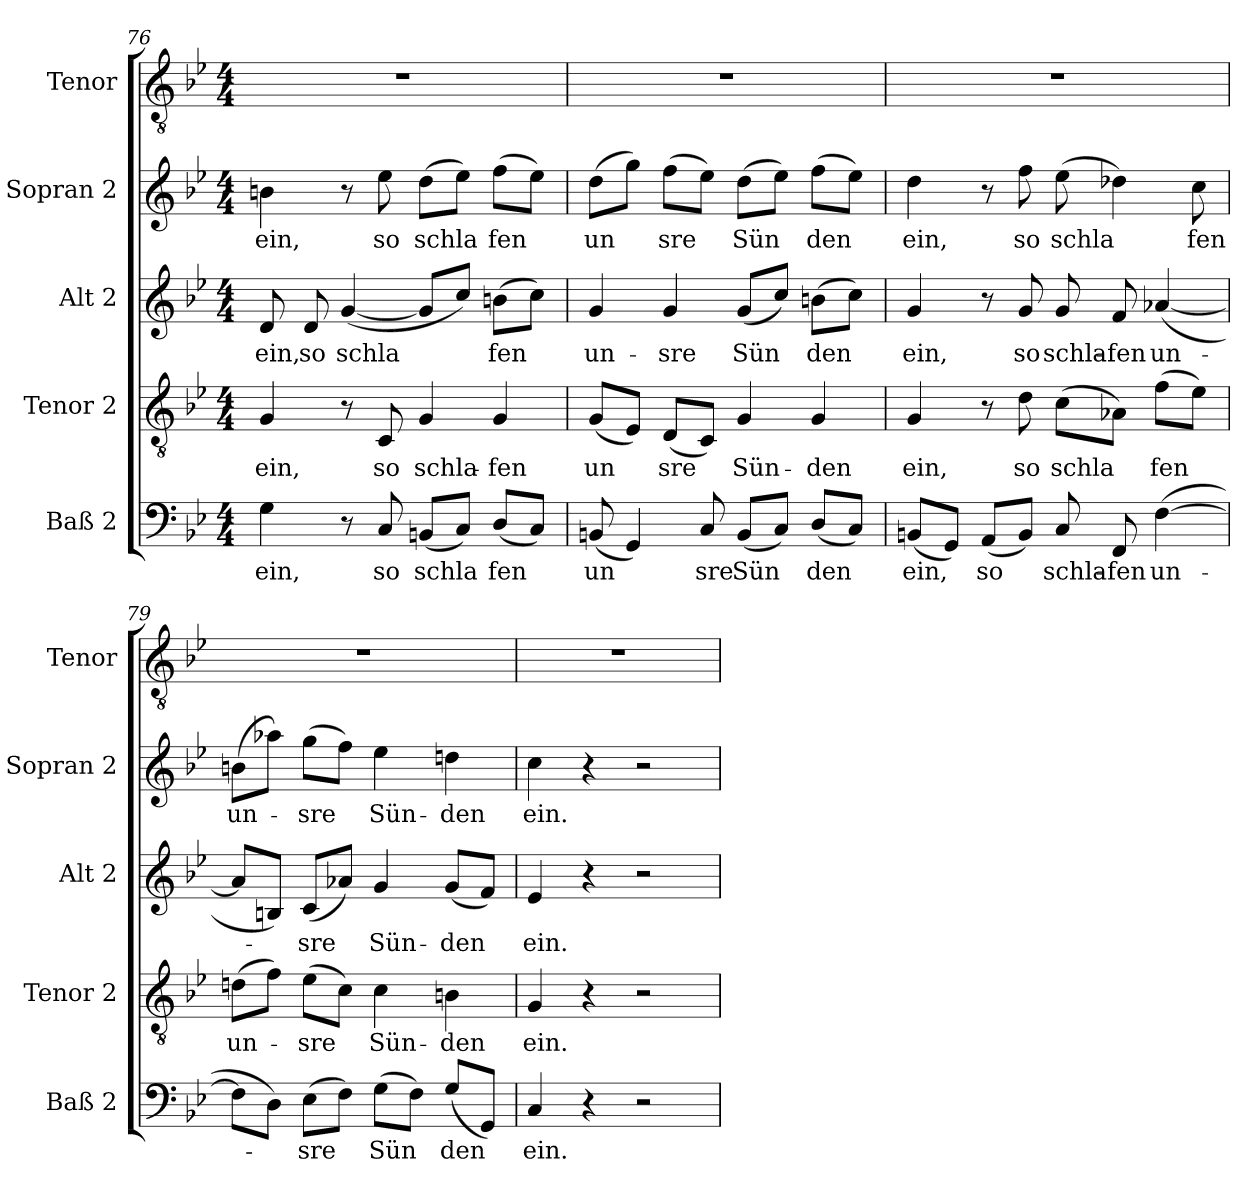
**kern	**text	**kern	**text	**kern	**text	**kern	**text	**kern
*part5	*part5	*part4	*part4	*part3	*part3	*part2	*part2	*part1
*staff5	*staff5	*staff4	*staff4	*staff3	*staff3	*staff2	*staff2	*staff1
*I"Baß 2	*	*I"Tenor 2	*	*I"Alt 2	*	*I"Sopran 2	*	*I"Tenor
*I'Baß 2	*	*I'Tenor 2	*	*I'Alt 2	*	*I'Sopran 2	*	*I'Tenor
*clefF4	*	*clefGv2	*	*clefG2	*	*clefG2	*	*clefGv2
*k[b-e-]	*	*k[b-e-]	*	*k[b-e-]	*	*k[b-e-]	*	*k[b-e-]
*B-:	*	*B-:	*	*B-:	*	*B-:	*	*B-:
*M4/4	*	*M4/4	*	*M4/4	*	*M4/4	*	*M4/4
=76	=76	=76	=76	=76	=76	=76	=76	=76
!	!LO:LY:b	!	!LO:LY:b	!	!LO:LY:b	!	!LO:LY:b	!
4G\	ein,	4G/	ein,	8d/	ein,	4bn\	ein,	1r
!	!	!	!	!	!LO:LY:b	!	!	!
.	.	.	.	8d/	so	.	.	.
!	!	!	!	!	!LO:LY:b	!	!	!
8r	.	8r	.	(<[4g/	schla	8r	.	.
!	!LO:LY:b	!	!LO:LY:b	!	!	!	!LO:LY:b	!
8C/	so	8C/	so	.	.	8ee-\	so	.
!	!LO:LY:b	!	!LO:LY:b	!	!	!	!LO:LY:b	!
(<8BBn/L	schla	4G/	schla-	8g/L]	.	(>8dd\L	schla	.
8C/J)	.	.	.	8cc/J)	.	8ee-\J)	.	.
!	!LO:LY:b	!	!LO:LY:b	!	!LO:LY:b	!	!LO:LY:b	!
(<8D/L	fen	4G/	-fen	(>8bn\L	fen	(>8ff\L	fen	.
8C/J)	.	.	.	8cc\J)	.	8ee-\J)	.	.
=77	=77	=77	=77	=77	=77	=77	=77	=77
!	!LO:LY:b	!	!LO:LY:b	!	!LO:LY:b	!	!LO:LY:b	!
(<8BBn/	un	(<8G/L	un	4g/	un-	(>8dd\L	un	1r
4GG/)	.	8E-/J)	.	.	.	8gg\J)	.	.
!	!	!	!LO:LY:b	!	!LO:LY:b	!	!LO:LY:b	!
.	.	(<8D/L	sre	4g/	-sre	(>8ff\L	sre	.
!	!LO:LY:b	!	!	!	!	!	!	!
8C/	sre	8C/J)	.	.	.	8ee-\J)	.	.
!	!LO:LY:b	!	!LO:LY:b	!	!LO:LY:b	!	!LO:LY:b	!
(<8BB/L	Sün	4G/	Sün-	(<8g/L	Sün	(>8dd\L	Sün	.
8C/J)	.	.	.	8cc/J)	.	8ee-\J)	.	.
!	!LO:LY:b	!	!LO:LY:b	!	!LO:LY:b	!	!LO:LY:b	!
(<8D/L	den	4G/	-den	(>8bn\L	den	(>8ff\L	den	.
8C/J)	.	.	.	8cc\J)	.	8ee-\J)	.	.
!!LO:LB:g=z
=78	=78	=78	=78	=78	=78	=78	=78	=78
!	!LO:LY:b	!	!LO:LY:b	!	!LO:LY:b	!	!LO:LY:b	!
(<8BBn/L	ein,	4G/	ein,	4g/	ein,	4dd\	ein,	1r
8GG/J)	.	.	.	.	.	.	.	.
!	!LO:LY:b	!	!	!	!	!	!	!
(<8AA/L	so	8r	.	8r	.	8r	.	.
!	!	!	!LO:LY:b	!	!LO:LY:b	!	!LO:LY:b	!
8BB/J)	.	8d\	so	8g/	so	8ff\	so	.
!	!LO:LY:b	!	!LO:LY:b	!	!LO:LY:b	!	!LO:LY:b	!
8C/	schla-	(>8c\L	schla	8g/	schla-	(>8ee-\	schla	.
!	!LO:LY:b	!	!	!	!LO:LY:b	!	!	!
8FF/	-fen	8A-X\J)	.	8f/	-fen	4dd-X\)	.	.
!	!LO:LY:b	!	!LO:LY:b	!	!LO:LY:b	!	!	!
(>[4F\	un-	(>8f\L	fen	(<[4a-X/	un-	.	.	.
!	!	!	!	!	!	!	!LO:LY:b	!
.	.	8e-\J)	.	.	.	8cc\	fen	.
=79	=79	=79	=79	=79	=79	=79	=79	=79
!	!	!	!LO:LY:b	!	!	!	!LO:LY:b	!
8F\L]	.	(>8dn\L	un-	8a-/L]	.	(>8bn\L	un-	1r
8D\J)	.	8f\J)	.	8Bn/J)	.	8aa-X\J)	.	.
!	!LO:LY:b	!	!LO:LY:b	!	!LO:LY:b	!	!LO:LY:b	!
(>8E-\L	-sre	(>8e-\L	-sre	(<8c/L	-sre	(>8gg\L	-sre	.
8F\J)	.	8c\J)	.	8a-/J)	.	8ff\J)	.	.
!	!LO:LY:b	!	!LO:LY:b	!	!LO:LY:b	!	!LO:LY:b	!
(>8G\L	Sün	4c\	Sün-	4g/	Sün-	4ee-\	Sün-	.
8F\J)	.	.	.	.	.	.	.	.
!	!LO:LY:b	!	!LO:LY:b	!	!LO:LY:b	!	!LO:LY:b	!
(<8G/L	den	4Bn\	-den	(<8g/L	-den	4ddn\	-den	.
8GG/J)	.	.	.	8f/J)	.	.	.	.
=80	=80	=80	=80	=80	=80	=80	=80	=80
!	!LO:LY:b	!	!LO:LY:b	!	!LO:LY:b	!	!LO:LY:b	!
4C/	ein.	4G/	ein.	4e-/	ein.	4cc\	ein.	1r
4r	.	4r	.	4r	.	4r	.	.
2r	.	2r	.	2r	.	2r	.	.
=	=	=	=	=	=	=	=	=
*-	*-	*-	*-	*-	*-	*-	*-	*-
